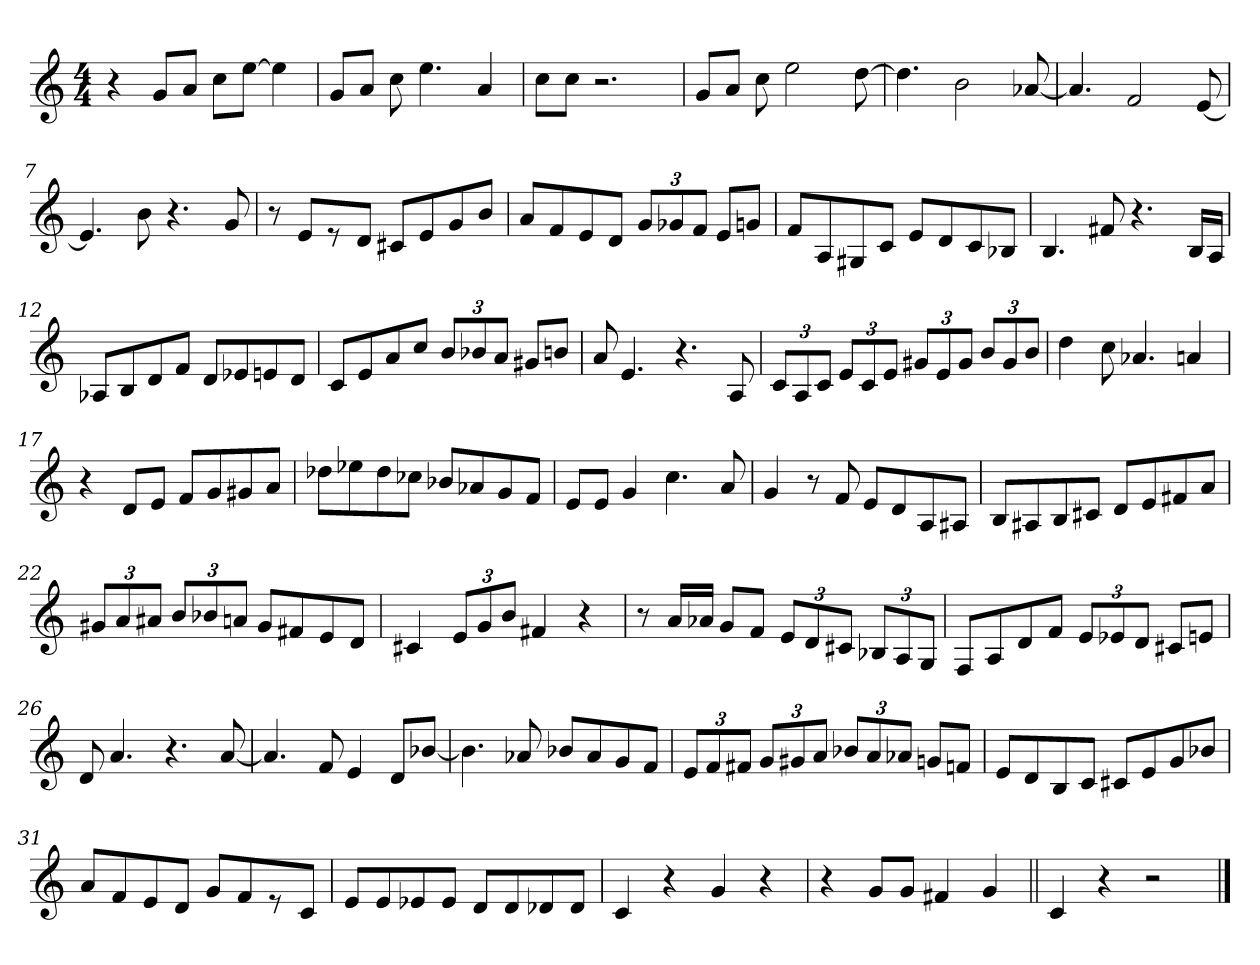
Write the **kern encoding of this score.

**kern
*part1
*staff1
*clefG2
*k[]
*M4/4
=1
4r
8g/L
8a/J
8cc\L
[8ee\J
4ee\]
=2
8g/L
8a/J
8cc\
4.ee\
4a/
=3
8cc\L
8cc\J
2.r
=4
8g/L
8a/J
8cc\
2ee\
[8dd\
=5
4.dd\]
2b\
[8a-X/
!!LO:LB:g=z
=6
4.a-/]
2f/
[8e/
=7
4.e/]
8b\
4.r
8g/
=8
8r
8e/L
8r
8d/J
8c#X/L
8e/
8g/
8b/J
=9
8a/L
8f/
8e/
8d/J
*Xbrackettup
12g/L
12g-X/
12f/J
8e/L
8gn/J
=10
8f/L
8A/
8G#X/
8c/J
8e/L
8d/
8c/
8B-X/J
!!LO:LB:g=z
=11
4.B/
8f#X/
4.r
16B/LL
16A/JJ
=12
8A-X/L
8B/
8d/
8f/J
8d/L
8e-X/
8en/
8d/J
=13
8c/L
8e/
8a/
8cc/J
12b/L
12b-X/
12a/J
8g#X/L
8bn/J
=14
8a/
4.e/
4.r
8A/
!!LO:LB:g=z
=15
12c/L
12A/
12c/J
12e/L
12c/
12e/J
12g#X/L
12e/
12g#/J
12b/L
12g#/
12b/J
=16
4dd\
8cc\
4.a-X/
4an/
=17
4r
8d/L
8e/J
8f/L
8g/
8g#X/
8a/J
=18
8dd-X\L
8ee-X\
8dd-\
8cc-X\J
8b-X/L
8a-X/
8g/
8f/J
!!LO:LB:g=z
=19
8e/L
8e/J
4g/
4.cc\
8a/
=20
4g/
8r
8f/
8e/L
8d/
8A/
8A#X/J
=21
8B/L
8A#X/
8B/
8c#X/J
8d/L
8e/
8f#X/
8a/J
=22
12g#X/L
12a/
12a#X/J
12b/L
12b-X/
12an/J
8g#/L
8f#X/
8e/
8d/J
!!LO:LB:g=z
=23
4c#X/
12e/L
12g/
12b/J
4f#X/
4r
=24
8r
16a/LL
16a-X/JJ
8g/L
8f/J
12e/L
12d/
12c#X/J
12B-X/L
12A/
12G/J
=25
8F/L
8A/
8d/
8f/J
12e/L
12e-X/
12d/J
8c#X/L
8en/J
=26
8d/
4.a/
4.r
[8a/
!!LO:LB:g=z
=27
4.a/]
8f/
4e/
8d/L
[8b-X/J
=28
4.b-\]
8a-X/
8b-X/L
8a-/
8g/
8f/J
=29
12e/L
12f/
12f#X/J
12g/L
12g#X/
12a/J
12b-X/L
12a/
12a-X/J
8gn/L
8fn/J
=30
8e/L
8d/
8B/
8c/J
8c#X/L
8e/
8g/
8b-X/J
!!LO:LB:g=z
=31
8a/L
8f/
8e/
8d/J
8g/L
8f/
8r
8c/J
=32
8e/L
8e/
8e-X/
8e-/J
8d/L
8d/
8d-X/
8d-/J
=33
4c/
4r
4g/
4r
=34
4r
8g/L
8g/J
4f#X/
4g/
=35||
4c/
4r
2r
==
*-
